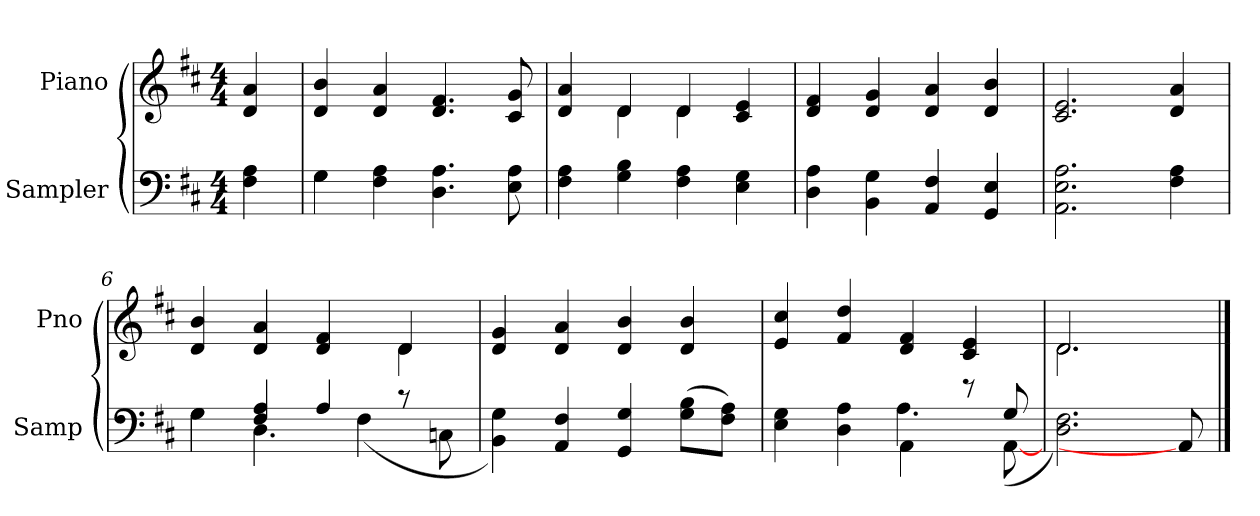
**kern	**kern
*part2	*part1
*staff2	*staff1
*I"Sampler	*I"Piano
*I'Samp	*I'Pno
*clefF4	*clefG2
*k[f#c#]	*k[f#c#]
*D:	*D:
*M4/4	*M4/4
=1	=1
4F# 4A	4d 4a
=2	=2
*^	*
4G\	4G	4d 4b
4F# 4A	2.ryy	4d 4a
4.D 4.A	.	4.d 4.f#
8E 8A	.	8c# 8g
*v	*v	*
=3	=3
*	*^
4F# 4A	4d 4a	4ryy
4G 4B	4d/	4d
4F# 4A	4d/	4d
4E 4G	4c# 4e	4ryy
*	*v	*v
=4	=4
4D 4A	4d 4f#
4BB 4G	4d 4g
4AA 4F#	4d 4a
4GG 4E	4d 4b
=5	=5
2.AA 2.E 2.A	2.c# 2.e
4F# 4A	4d 4a
=6	=6
*^	*^
4G\	4G	4d 4b	2.ryy
4F# 4A	4.D	4d 4a	.
4A/	.	4d 4f#	.
.	(4F#	.	.
8r	.	4d/	4d
8Cn\	8ryy	.	.
*v	*v	*	*
*	*v	*v
=7	=7
4BB 4G)	4d 4g
4AA 4F#	4d 4a
4GG 4G	4d 4b
(8G\ 8B\L	4d 4b
8F#\ 8A\J)	.
=8	=8
*^	*
4E 4G	2ryy	4e 4cc#
4D 4A	.	4f# 4dd
4AA\	4.A	4d 4f#
8r	.	4c# 4e
8G/	([8AA	.
*v	*v	*
=9	=9
*	*^
2.D 2.F#)	2.d/	2.d
8AA]	8ryy	8ryy
*	*v	*v
==	==
*-	*-
